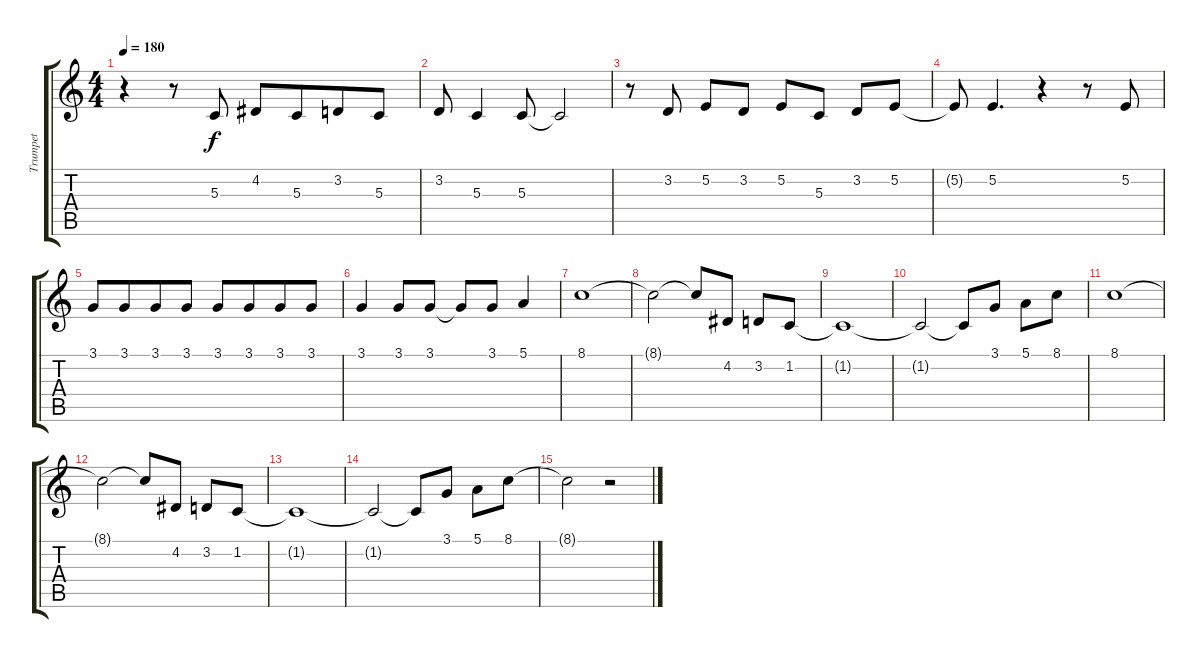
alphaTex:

\track ("Trumpet" "Trumpet") {instrument trumpet}
\staff {score tabs}
\tuning (E4 B3 G3 D3 A2 E2) {hide}
\ts (4 4)
\tempo 180
\clef g2
\ks c
r.4{dy f} r.8 5.3.8 4.2.8 5.3.8{beam merge} 3.2.8 5.3.8 |
3.2.8 5.3.4 5.3.8 5.3{t}.2 |
r.8 3.2.8 5.2.8 3.2.8 5.2.8 5.3.8 3.2.8 5.2.8 |
5.2{t}.8 5.2.4{d} r.4 r.8 5.2.8 |
3.1.8 3.1.8{beam merge} 3.1.8 3.1.8 3.1.8 3.1.8{beam merge} 3.1.8 3.1.8 |
3.1.4 3.1.8{beam merge} 3.1.8 3.1{t}.8 3.1.8 5.1.4 |
8.1.1 |
8.1{t}.2 8.1{t}.8 4.2.8 3.2.8 1.2.8 |
1.2{t}.1 |
1.2{t}.2 1.2{t}.8 3.1.8 5.1.8 8.1.8 |
8.1.1 |
8.1{t}.2 8.1{t}.8 4.2.8 3.2.8 1.2.8 |
1.2{t}.1 |
1.2{t}.2 1.2{t}.8 3.1.8 5.1.8 8.1.8 |
8.1{t}.2 r.2
